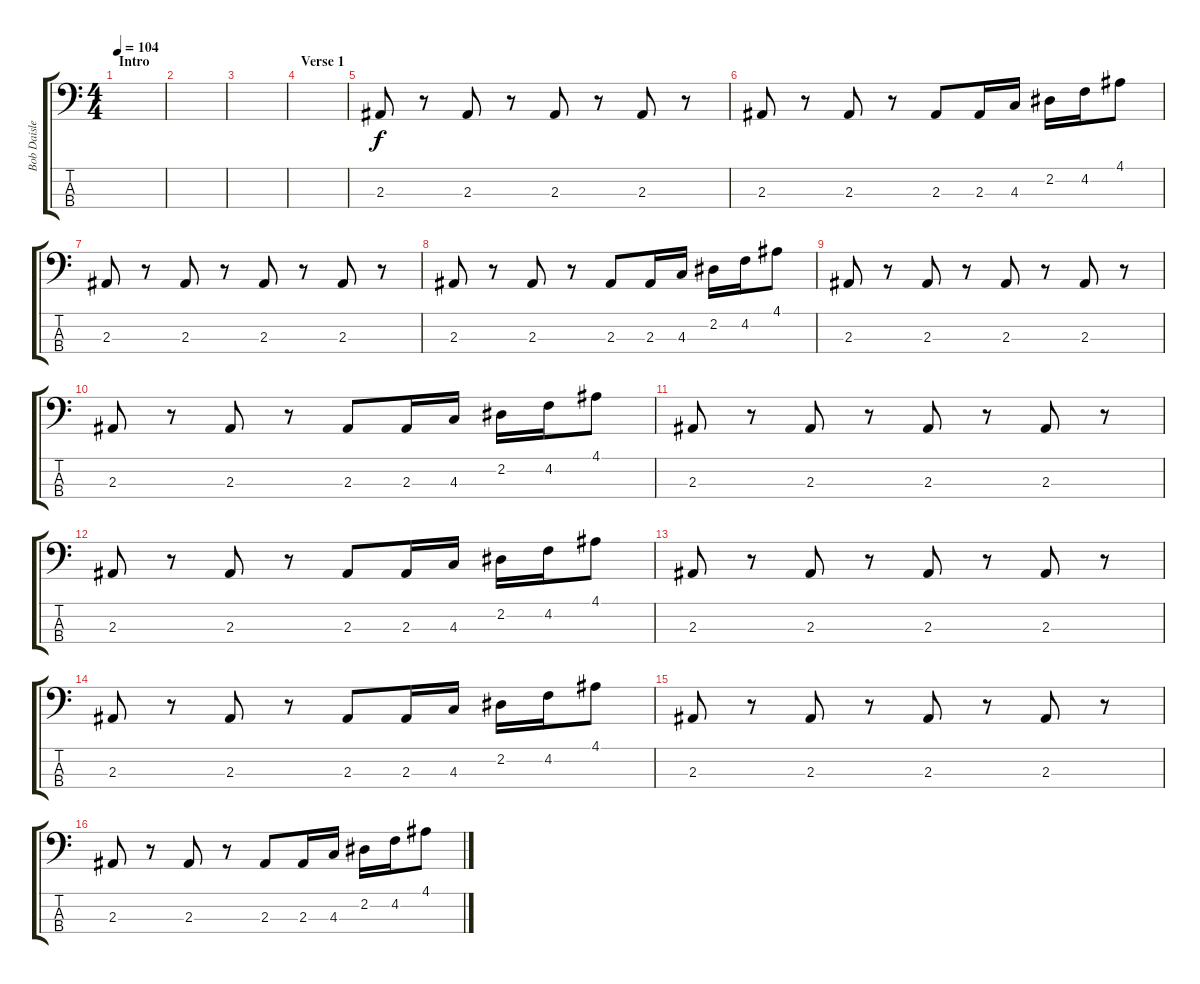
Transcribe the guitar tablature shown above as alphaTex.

\track ("Bob Daisley" "Bob Daisle") {instrument electricbassfinger}
\staff {score tabs}
\tuning (Gb2 Db2 Ab1 Eb1) {hide}
\ts (4 4)
\section ("" "Intro")
\tempo 104
\clef f4
\ks c
|
|
|
\section ("" "Verse 1")
|
2.3.8 r.8 2.3.8 r.8 2.3.8 r.8 2.3.8 r.8 |
2.3.8 r.8 2.3.8 r.8 2.3.8 2.3.16 4.3.16 2.2.16 4.2.16 4.1.8 |
2.3.8 r.8 2.3.8 r.8 2.3.8 r.8 2.3.8 r.8 |
2.3.8 r.8 2.3.8 r.8 2.3.8 2.3.16 4.3.16 2.2.16 4.2.16 4.1.8 |
2.3.8 r.8 2.3.8 r.8 2.3.8 r.8 2.3.8 r.8 |
2.3.8 r.8 2.3.8 r.8 2.3.8 2.3.16 4.3.16 2.2.16 4.2.16 4.1.8 |
2.3.8 r.8 2.3.8 r.8 2.3.8 r.8 2.3.8 r.8 |
2.3.8 r.8 2.3.8 r.8 2.3.8 2.3.16 4.3.16 2.2.16 4.2.16 4.1.8 |
2.3.8 r.8 2.3.8 r.8 2.3.8 r.8 2.3.8 r.8 |
2.3.8 r.8 2.3.8 r.8 2.3.8 2.3.16 4.3.16 2.2.16 4.2.16 4.1.8 |
2.3.8 r.8 2.3.8 r.8 2.3.8 r.8 2.3.8 r.8 |
2.3.8 r.8 2.3.8 r.8 2.3.8 2.3.16 4.3.16 2.2.16 4.2.16 4.1.8
